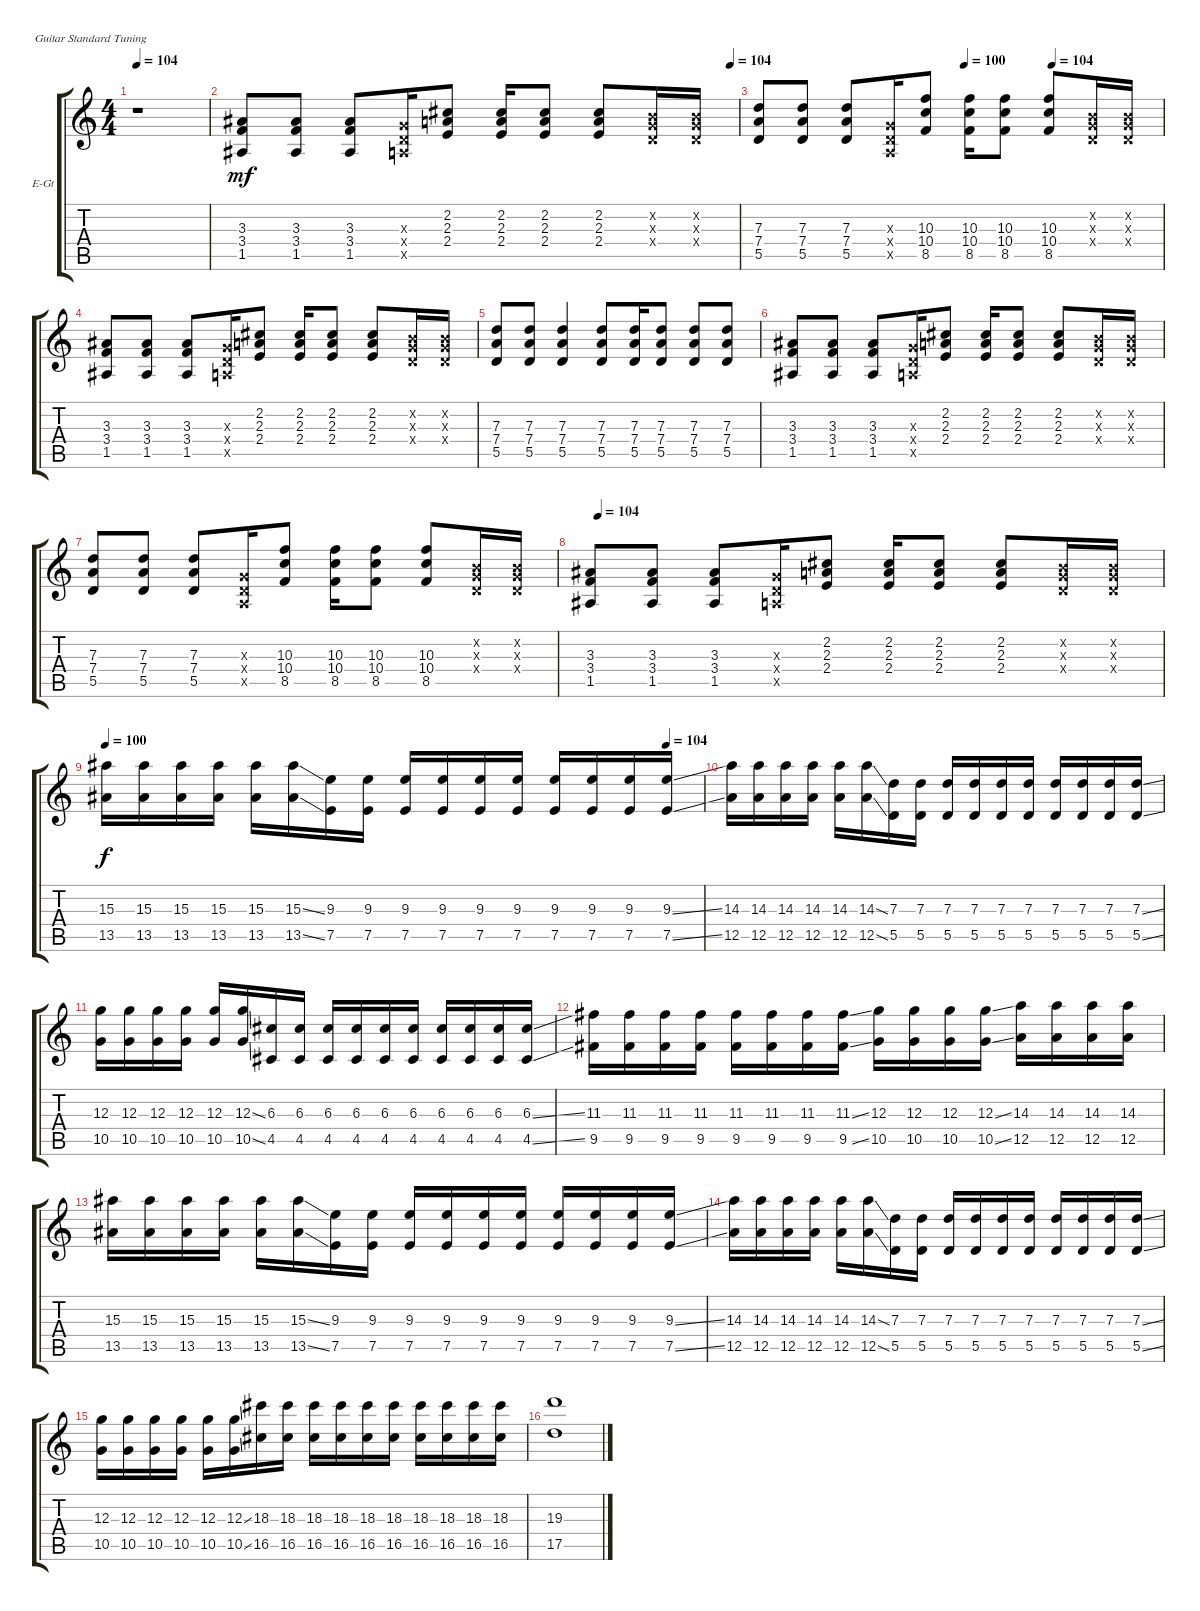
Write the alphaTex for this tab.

\bracketExtendMode groupsimilarinstruments
\firstSystemTrackNameOrientation horizontal
\otherSystemsTrackNameOrientation horizontal
\track ("Наташа" "E-Gt") {instrument distortionguitar}
\staff {score tabs}
\tuning (E4 B3 G3 D3 A2 E2)
\ts (4 4)
\tempo 104
\clef g2
\ks c
r.1{dy mf} |
\tempo (104 0.984615)
(1.5 3.4 3.3).8 (1.5 3.4 3.3).8 (1.5 3.4 3.3).8 (0.3{x} 0.4{x} 0.5{x}).16 (2.2 2.3 2.4).8 (2.2 2.3 2.4).16 (2.2 2.3 2.4).8 (2.2 2.3 2.4).8 (0.3{x} 0.4{x} 0.2{x}).16 (0.3{x} 0.4{x} 0.2{x}).16 |
\tempo (100 0.510836)
\tempo (104 0.727554)
(5.5 7.4 7.3).8 (5.5 7.4 7.3).8 (5.5 7.4 7.3).8 (0.3{x} 0.4{x} 0.5{x}).16 (10.3 10.4 8.5).8 (10.3 10.4 8.5).16 (10.3 10.4 8.5).8 (10.3 10.4 8.5).8 (0.3{x} 0.4{x} 0.2{x}).16 (0.3{x} 0.4{x} 0.2{x}).16 |
(1.5 3.4 3.3).8 (1.5 3.4 3.3).8 (1.5 3.4 3.3).8 (0.3{x} 0.4{x} 0.5{x}).16 (2.2 2.3 2.4).8 (2.2 2.3 2.4).16 (2.2 2.3 2.4).8 (2.2 2.3 2.4).8 (0.3{x} 0.4{x} 0.2{x}).16 (0.3{x} 0.4{x} 0.2{x}).16 |
(7.4 7.3 5.5).8 (7.4 7.3 5.5).8 (7.4 7.3 5.5).4 (7.4 7.3 5.5).8 (7.4 7.3 5.5).16 (7.4 7.3 5.5).8 (7.4 7.3 5.5).8 (7.4 7.3 5.5).8 |
(1.5 3.4 3.3).8 (1.5 3.4 3.3).8 (1.5 3.4 3.3).8 (0.3{x} 0.4{x} 0.5{x}).16 (2.2 2.3 2.4).8 (2.2 2.3 2.4).16 (2.2 2.3 2.4).8 (2.2 2.3 2.4).8 (0.3{x} 0.4{x} 0.2{x}).16 (0.3{x} 0.4{x} 0.2{x}).16 |
(5.5 7.4 7.3).8 (5.5 7.4 7.3).8 (5.5 7.4 7.3).8 (0.3{x} 0.4{x} 0.5{x}).16 (10.3 10.4 8.5).8 (10.3 10.4 8.5).16 (10.3 10.4 8.5).8 (10.3 10.4 8.5).8 (0.3{x} 0.4{x} 0.2{x}).16 (0.3{x} 0.4{x} 0.2{x}).16 |
\tempo (104 0.0154799)
(1.5 3.4 3.3).8 (1.5 3.4 3.3).8 (1.5 3.4 3.3).8 (0.3{x} 0.4{x} 0.5{x}).16 (2.2 2.3 2.4).8 (2.2 2.3 2.4).16 (2.2 2.3 2.4).8 (2.2 2.3 2.4).8 (0.3{x} 0.4{x} 0.2{x}).16 (0.3{x} 0.4{x} 0.2{x}).16 |
\tempo 100
\tempo (104 0.938462)
(13.5 15.3).16{dy f} (13.5 15.3).16 (13.5 15.3).16 (13.5 15.3).16 (13.5 15.3).16 (13.5{ss} 15.3{ss}).16 (7.5 9.3).16 (7.5 9.3).16 (7.5 9.3).16 (7.5 9.3).16 (7.5 9.3).16 (7.5 9.3).16 (7.5 9.3).16 (7.5 9.3).16 (7.5 9.3).16 (7.5{ss} 9.3{ss}).16 |
(12.5 14.3).16 (12.5 14.3).16 (12.5 14.3).16 (12.5 14.3).16 (12.5 14.3).16 (12.5{ss} 14.3{ss}).16 (7.3 5.5).16 (7.3 5.5).16 (7.3 5.5).16 (7.3 5.5).16 (7.3 5.5).16 (7.3 5.5).16 (7.3 5.5).16 (7.3 5.5).16 (7.3 5.5).16 (7.3{ss} 5.5{ss}).16 |
(12.3 10.5).16 (12.3 10.5).16 (12.3 10.5).16 (12.3 10.5).16 (12.3 10.5).16 (12.3{ss} 10.5{ss}).16 (6.3 4.5).16 (6.3 4.5).16 (6.3 4.5).16 (6.3 4.5).16 (6.3 4.5).16 (6.3 4.5).16 (6.3 4.5).16 (6.3 4.5).16 (6.3 4.5).16 (6.3{ss} 4.5{ss}).16 |
(11.3 9.5).16 (11.3 9.5).16 (11.3 9.5).16 (11.3 9.5).16 (11.3 9.5).16 (11.3 9.5).16 (11.3 9.5).16 (11.3{ss} 9.5{ss}).16 (10.5 12.3).16 (10.5 12.3).16 (10.5 12.3).16 (10.5{ss} 12.3{ss}).16 (12.5 14.3).16 (12.5 14.3).16 (12.5 14.3).16 (12.5 14.3).16 |
(13.5 15.3).16 (13.5 15.3).16 (13.5 15.3).16 (13.5 15.3).16 (13.5 15.3).16 (13.5{ss} 15.3{ss}).16 (7.5 9.3).16 (7.5 9.3).16 (7.5 9.3).16 (7.5 9.3).16 (7.5 9.3).16 (7.5 9.3).16 (7.5 9.3).16 (7.5 9.3).16 (7.5 9.3).16 (7.5{ss} 9.3{ss}).16 |
(12.5 14.3).16 (12.5 14.3).16 (12.5 14.3).16 (12.5 14.3).16 (12.5 14.3).16 (12.5{ss} 14.3{ss}).16 (7.3 5.5).16 (7.3 5.5).16 (7.3 5.5).16 (7.3 5.5).16 (7.3 5.5).16 (7.3 5.5).16 (7.3 5.5).16 (7.3 5.5).16 (7.3 5.5).16 (7.3{ss} 5.5{ss}).16 |
(10.5 12.3).16 (10.5 12.3).16 (10.5 12.3).16 (10.5 12.3).16 (10.5 12.3).16 (10.5{ss} 12.3{ss}).16 (18.3 16.5).16 (18.3 16.5).16 (18.3 16.5).16 (18.3 16.5).16 (18.3 16.5).16 (18.3 16.5).16 (18.3 16.5).16 (18.3 16.5).16 (18.3 16.5).16 (18.3 16.5).16 |
(17.5 19.3).1
